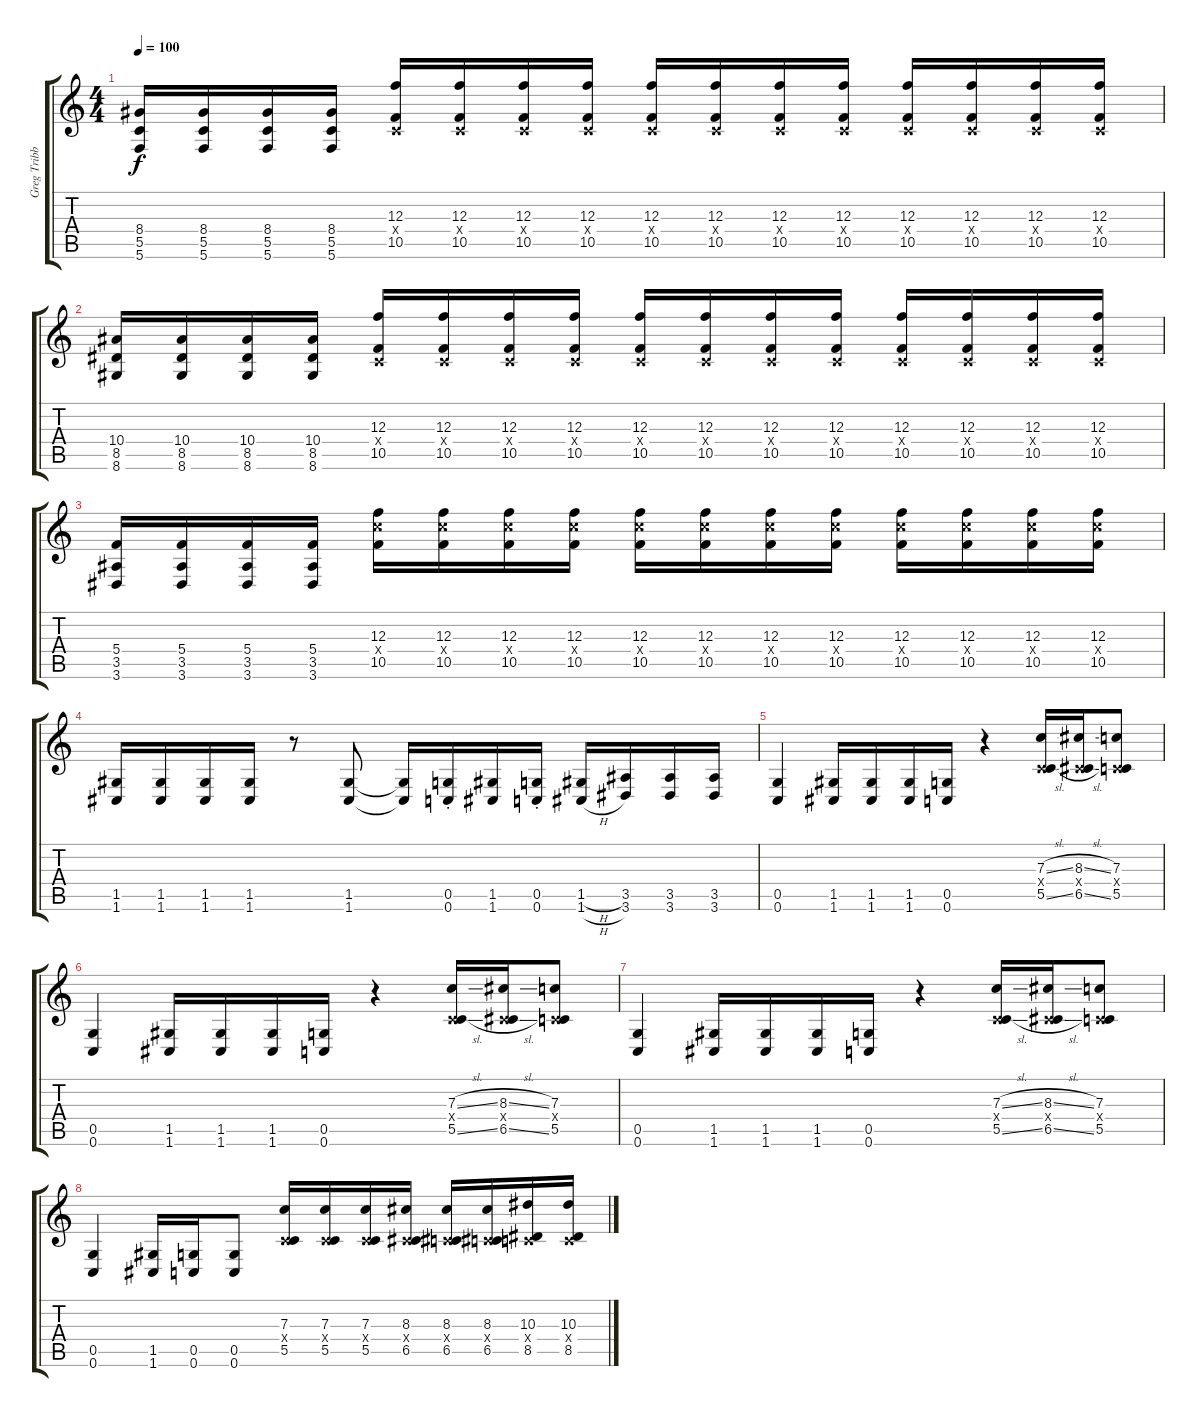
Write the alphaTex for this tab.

\track ("Greg Tribbett" "Greg Tribb") {instrument distortionguitar}
\staff {score tabs}
\tuning (D4 A3 F3 C3 G2 C2) {hide}
\ts (4 4)
\tempo 100
\clef g2
\ks c
(8.4 5.5 5.6).16{dy f} (8.4 5.5 5.6).16 (8.4 5.5 5.6).16 (8.4 5.5 5.6).16 (12.3 0.4{x} 10.5).16 (12.3 0.4{x} 10.5).16 (12.3 0.4{x} 10.5).16 (12.3 0.4{x} 10.5).16 (12.3 0.4{x} 10.5).16 (12.3 0.4{x} 10.5).16 (12.3 0.4{x} 10.5).16 (12.3 0.4{x} 10.5).16 (12.3 0.4{x} 10.5).16 (12.3 0.4{x} 10.5).16 (12.3 0.4{x} 10.5).16 (12.3 0.4{x} 10.5).16 |
(10.4 8.5 8.6).16 (10.4 8.5 8.6).16 (10.4 8.5 8.6).16 (10.4 8.5 8.6).16 (12.3 0.4{x} 10.5).16 (12.3 0.4{x} 10.5).16 (12.3 0.4{x} 10.5).16 (12.3 0.4{x} 10.5).16 (12.3 0.4{x} 10.5).16 (12.3 0.4{x} 10.5).16 (12.3 0.4{x} 10.5).16 (12.3 0.4{x} 10.5).16 (12.3 0.4{x} 10.5).16 (12.3 0.4{x} 10.5).16 (12.3 0.4{x} 10.5).16 (12.3 0.4{x} 10.5).16 |
(5.4 3.5 3.6).16 (5.4 3.5 3.6).16 (5.4 3.5 3.6).16 (5.4 3.5 3.6).16 (12.3 12.4{x} 10.5).16 (12.3 12.4{x} 10.5).16 (12.3 12.4{x} 10.5).16 (12.3 12.4{x} 10.5).16 (12.3 12.4{x} 10.5).16 (12.3 12.4{x} 10.5).16 (12.3 12.4{x} 10.5).16 (12.3 12.4{x} 10.5).16 (12.3 12.4{x} 10.5).16 (12.3 12.4{x} 10.5).16 (12.3 12.4{x} 10.5).16 (12.3 12.4{x} 10.5).16 |
(1.5 1.6).16 (1.5 1.6).16 (1.5 1.6).16 (1.5 1.6).16 r.8 (1.5 1.6).8 (1.5{t} 1.6{t}).16 (0.5{st} 0.6{st}).16 (1.5 1.6).16 (0.5{st} 0.6{st}).16 (1.5{h} 1.6{h}).16 (3.5 3.6).16 (3.5 3.6).16 (3.5 3.6).16 |
(0.5 0.6).4 (1.5 1.6).16 (1.5 1.6).16 (1.5 1.6).16 (0.5 0.6).16 r.4 (7.3{sl} 0.4{x} 5.5{sl}).16 (8.3{sl} 0.4{x} 6.5{sl}).16 (7.3 0.4{x} 5.5).8 |
(0.5 0.6).4 (1.5 1.6).16 (1.5 1.6).16 (1.5 1.6).16 (0.5 0.6).16 r.4 (7.3{sl} 0.4{x} 5.5{sl}).16 (8.3{sl} 0.4{x} 6.5{sl}).16 (7.3 0.4{x} 5.5).8 |
(0.5 0.6).4 (1.5 1.6).16 (1.5 1.6).16 (1.5 1.6).16 (0.5 0.6).16 r.4 (7.3{sl} 0.4{x} 5.5{sl}).16 (8.3{sl} 0.4{x} 6.5{sl}).16 (7.3 0.4{x} 5.5).8 |
(0.5 0.6).4 (1.5 1.6).16 (0.5 0.6).16 (0.5 0.6).8 (7.3 0.4{x} 5.5).16 (7.3 0.4{x} 5.5).16 (7.3 0.4{x} 5.5).16 (8.3 0.4{x} 6.5).16 (8.3 0.4{x} 6.5).16 (8.3 0.4{x} 6.5).16 (10.3 0.4{x} 8.5).16 (10.3 0.4{x} 8.5).16
